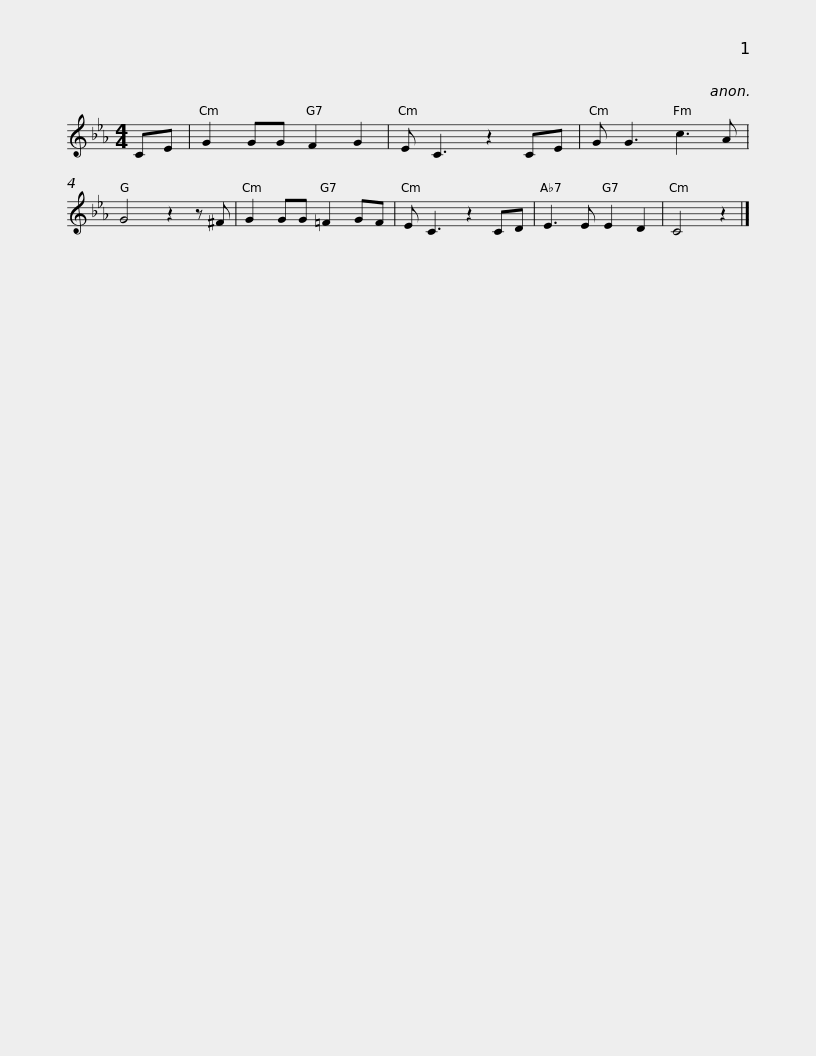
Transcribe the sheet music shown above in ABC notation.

X:1
L:1/8
M:4/4
I:linebreak $
K:Cmin
V:1 treble
V:1
 CE | G2 GG F2 G2 | E C3 z2 CE | G G3 c3 A | G4 z2 z ^F | %5
 G2 GG =F2 GF | E C3 z2 CD | E3 E E2 D2 |$ C4 z2 |] %9
